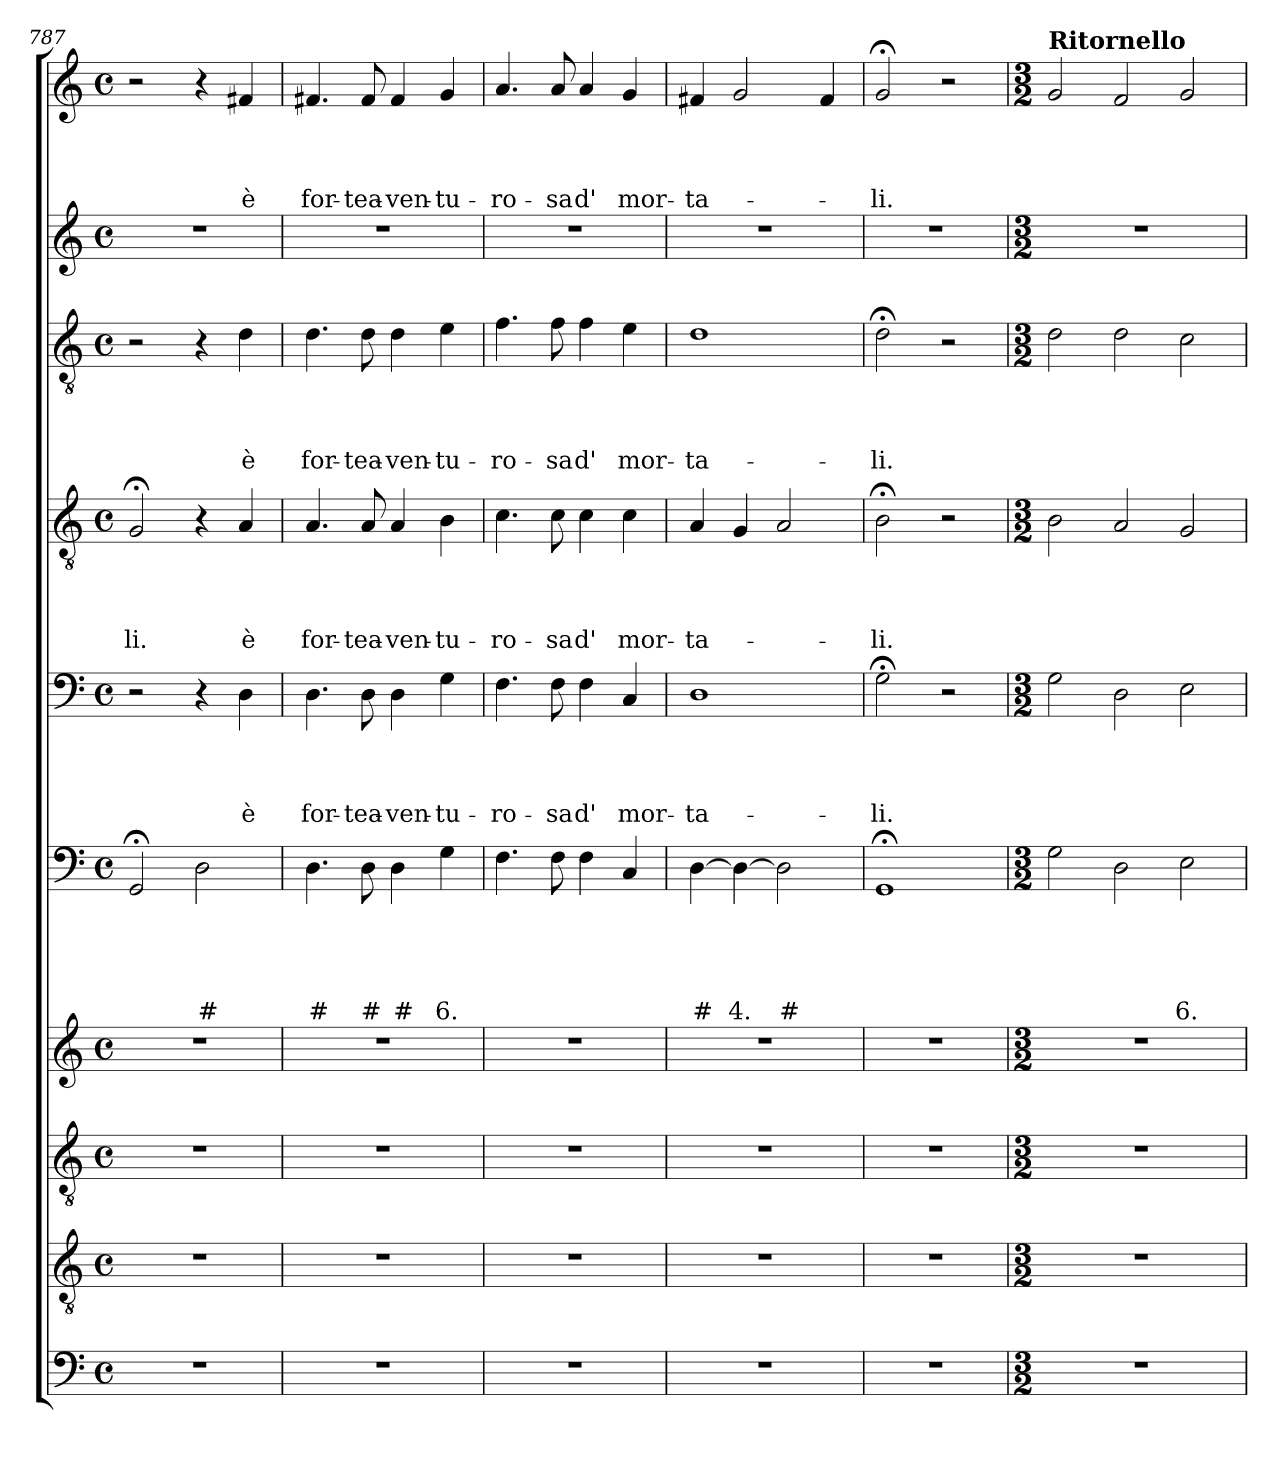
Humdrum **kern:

**kern	**kern	**kern	**kern	**kern	**text	**text	**text	**text	**text	**kern	**text	**text	**text	**text	**kern	**text	**text	**text	**text	**kern	**text	**text	**text	**text	**kern	**kern	**text	**text	**text	**text
*part10	*part9	*part8	*part7	*part6	*part6	*part6	*part6	*part6	*part6	*part5	*part5	*part5	*part5	*part5	*part4	*part4	*part4	*part4	*part4	*part3	*part3	*part3	*part3	*part3	*part2	*part1	*part1	*part1	*part1	*part1
*staff10	*staff9	*staff8	*staff7	*staff6	*staff6	*staff6	*staff6	*staff6	*staff6	*staff5	*staff5	*staff5	*staff5	*staff5	*staff4	*staff4	*staff4	*staff4	*staff4	*staff3	*staff3	*staff3	*staff3	*staff3	*staff2	*staff1	*staff1	*staff1	*staff1	*staff1
!!LO:PB:g=z
*clefF4	*clefGv2	*clefGv2	*clefG2	*clefF4	*	*	*	*	*	*clefF4	*	*	*	*	*clefGv2	*	*	*	*	*clefGv2	*	*	*	*	*clefG2	*clefG2	*	*	*	*
*k[]	*k[]	*k[]	*k[]	*k[]	*	*	*	*	*	*k[]	*	*	*	*	*k[]	*	*	*	*	*k[]	*	*	*	*	*k[]	*k[]	*	*	*	*
*C:	*C:	*C:	*C:	*C:	*	*	*	*	*	*C:	*	*	*	*	*C:	*	*	*	*	*C:	*	*	*	*	*C:	*C:	*	*	*	*
*M4/4	*M4/4	*M4/4	*M4/4	*M4/4	*	*	*	*	*	*M4/4	*	*	*	*	*M4/4	*	*	*	*	*M4/4	*	*	*	*	*M4/4	*M4/4	*	*	*	*
*met(c)	*met(c)	*met(c)	*met(c)	*met(c)	*	*	*	*	*	*met(c)	*	*	*	*	*met(c)	*	*	*	*	*met(c)	*	*	*	*	*met(c)	*met(c)	*	*	*	*
=787	=787	=787	=787	=787	=787	=787	=787	=787	=787	=787	=787	=787	=787	=787	=787	=787	=787	=787	=787	=787	=787	=787	=787	=787	=787	=787	=787	=787	=787	=787
1r	1r	1r	1r	2GG;</	.	.	.	.	.	2r	.	.	.	.	2G;</	.	.	.	-li.	2r	.	.	.	.	1r	2r	.	.	.	.
.	.	.	.	2D\	.	.	.	.	#	4r	.	.	.	.	4r	.	.	.	.	4r	.	.	.	.	.	4r	.	.	.	.
.	.	.	.	.	.	.	.	.	.	4D\	.	.	.	è	4A/	.	.	.	è	4d\	.	.	.	è	.	4f#X/	.	.	.	è
=788	=788	=788	=788	=788	=788	=788	=788	=788	=788	=788	=788	=788	=788	=788	=788	=788	=788	=788	=788	=788	=788	=788	=788	=788	=788	=788	=788	=788	=788	=788
1r	1r	1r	1r	4.D\	.	.	.	.	#	4.D\	.	.	.	for-	4.A/	.	.	.	for-	4.d\	.	.	.	for-	1r	4.f#X/	.	.	.	for-
.	.	.	.	8D\	.	.	.	.	#	8D\	.	.	.	-tea-	8A/	.	.	.	-tea-	8d\	.	.	.	-tea-	.	8f#/	.	.	.	-tea-
.	.	.	.	4D\	.	.	.	.	#	4D\	.	.	.	-ven-	4A/	.	.	.	-ven-	4d\	.	.	.	-ven-	.	4f#/	.	.	.	-ven-
.	.	.	.	4G\	.	.	.	.	6.	4G\	.	.	.	-tu-	4B\	.	.	.	-tu-	4e\	.	.	.	-tu-	.	4g/	.	.	.	-tu-
=789	=789	=789	=789	=789	=789	=789	=789	=789	=789	=789	=789	=789	=789	=789	=789	=789	=789	=789	=789	=789	=789	=789	=789	=789	=789	=789	=789	=789	=789	=789
1r	1r	1r	1r	4.F\	.	.	.	.	.	4.F\	.	.	.	-ro-	4.c\	.	.	.	-ro-	4.f\	.	.	.	-ro-	1r	4.a/	.	.	.	-ro-
.	.	.	.	8F\	.	.	.	.	.	8F\	.	.	.	-sa	8c\	.	.	.	-sa	8f\	.	.	.	-sa	.	8a/	.	.	.	-sa
.	.	.	.	4F\	.	.	.	.	.	4F\	.	.	.	d'	4c\	.	.	.	d'	4f\	.	.	.	d'	.	4a/	.	.	.	d'
.	.	.	.	4C/	.	.	.	.	.	4C/	.	.	.	mor-	4c\	.	.	.	mor-	4e\	.	.	.	mor-	.	4g/	.	.	.	mor-
=790	=790	=790	=790	=790	=790	=790	=790	=790	=790	=790	=790	=790	=790	=790	=790	=790	=790	=790	=790	=790	=790	=790	=790	=790	=790	=790	=790	=790	=790	=790
1r	1r	1r	1r	[4D\	.	.	.	.	#	1D	.	.	.	-ta-	4A/	.	.	.	-ta-	1d	.	.	.	-ta-	1r	4f#X/	.	.	.	-ta-
.	.	.	.	4D\_	.	.	.	.	4.	.	.	.	.	.	4G/	.	.	.	.	.	.	.	.	.	.	2g/	.	.	.	.
.	.	.	.	2D\]	.	.	.	.	#	.	.	.	.	.	2A/	.	.	.	.	.	.	.	.	.	.	.	.	.	.	.
.	.	.	.	.	.	.	.	.	.	.	.	.	.	.	.	.	.	.	.	.	.	.	.	.	.	4f#/	.	.	.	.
=791	=791	=791	=791	=791	=791	=791	=791	=791	=791	=791	=791	=791	=791	=791	=791	=791	=791	=791	=791	=791	=791	=791	=791	=791	=791	=791	=791	=791	=791	=791
1r	1r	1r	1r	1GG;<	.	.	.	.	.	2G;<\	.	.	.	-li.	2B;<\	.	.	.	-li.	2d;<\	.	.	.	-li.	1r	2g;</	.	.	.	-li.
.	.	.	.	.	.	.	.	.	.	2r	.	.	.	.	2r	.	.	.	.	2r	.	.	.	.	.	2r	.	.	.	.
=792	=792	=792	=792	=792	=792	=792	=792	=792	=792	=792	=792	=792	=792	=792	=792	=792	=792	=792	=792	=792	=792	=792	=792	=792	=792	=792	=792	=792	=792	=792
*M3/2	*M3/2	*M3/2	*M3/2	*M3/2	*	*	*	*	*	*M3/2	*	*	*	*	*M3/2	*	*	*	*	*M3/2	*	*	*	*	*M3/2	*M3/2	*	*	*	*
!	!	!	!	!	!	!	!	!	!	!	!	!	!	!	!	!	!	!	!	!	!	!	!	!	!	!LO:TX:a:B:t=Ritornello	!	!	!	!
1.r	1.r	1.r	1.r	2G\	.	.	.	.	.	2G\	.	.	.	.	2B\	.	.	.	.	2d\	.	.	.	.	1.r	2g/	.	.	.	.
.	.	.	.	2D\	.	.	.	.	.	2D\	.	.	.	.	2A/	.	.	.	.	2d\	.	.	.	.	.	2f/	.	.	.	.
.	.	.	.	2E\	.	.	.	.	6.	2E\	.	.	.	.	2G/	.	.	.	.	2c\	.	.	.	.	.	2g/	.	.	.	.
=	=	=	=	=	=	=	=	=	=	=	=	=	=	=	=	=	=	=	=	=	=	=	=	=	=	=	=	=	=	=
*-	*-	*-	*-	*-	*-	*-	*-	*-	*-	*-	*-	*-	*-	*-	*-	*-	*-	*-	*-	*-	*-	*-	*-	*-	*-	*-	*-	*-	*-	*-
